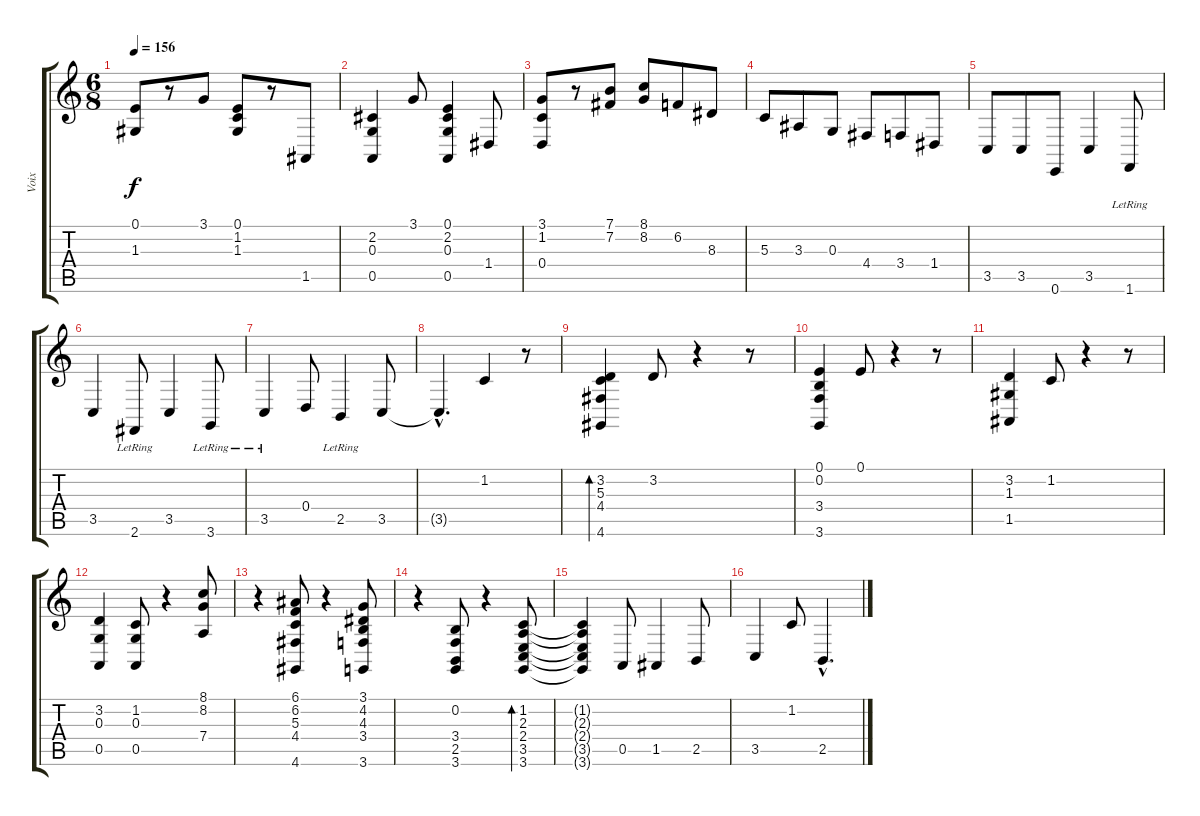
\track ("Voix" "Voix") {instrument voiceoohs}
\staff {score tabs}
\tuning (E4 B3 G3 D3 A2 E2) {hide}
\ts (6 8)
\tempo 156
\clef g2
\ks c
(0.1 1.3).8{dy f} r.8 3.1.8 (0.1 1.2 1.3).8 r.8 1.5.8 |
(2.2 0.3 0.5).4 3.1.8 (0.1 2.2 0.3 0.5).4 1.4.8 |
(3.1 1.2 0.4).8 r.8 (7.1 7.2).8 (8.1 8.2).8 6.2.8 8.3.8 |
5.3.8 3.3.8 0.3.8 4.4.8 3.4.8 1.4.8 |
3.5.8 3.5.8 0.6.8 3.5.4 1.6{lr}.8 |
3.5.4 2.6{lr}.8 3.5.4 3.6{lr}.8 |
3.5{lr}.4 0.4.8 2.5{lr}.4 3.5.8 |
3.5{hac t}.4{d} 1.2.4 r.8 |
(3.2 5.3 4.4 4.6).4{bd 480} 3.2.8 r.4 r.8 |
(0.1 0.2 3.4 3.6).4 0.1.8 r.4 r.8 |
(3.2 1.3 1.5).4 1.2.8 r.4 r.8 |
(3.2 0.3 0.5).4 (1.2 0.3 0.5).8 r.4 (8.1 8.2 7.4).8 |
r.4 (6.1 6.2 5.3 4.4 4.6).8 r.4 (3.1 4.2 4.3 3.4 3.6).8 |
r.4 (0.2 3.4 2.5 3.6).8 r.4 (1.2 2.3 2.4 3.5 3.6).8{bd 120} |
(1.2{t} 2.3{t} 2.4{t} 3.5{t} 3.6{t}).4 0.5.8 1.5.4 2.5.8 |
3.5.4 1.2.8 2.5{hac}.4{d}
